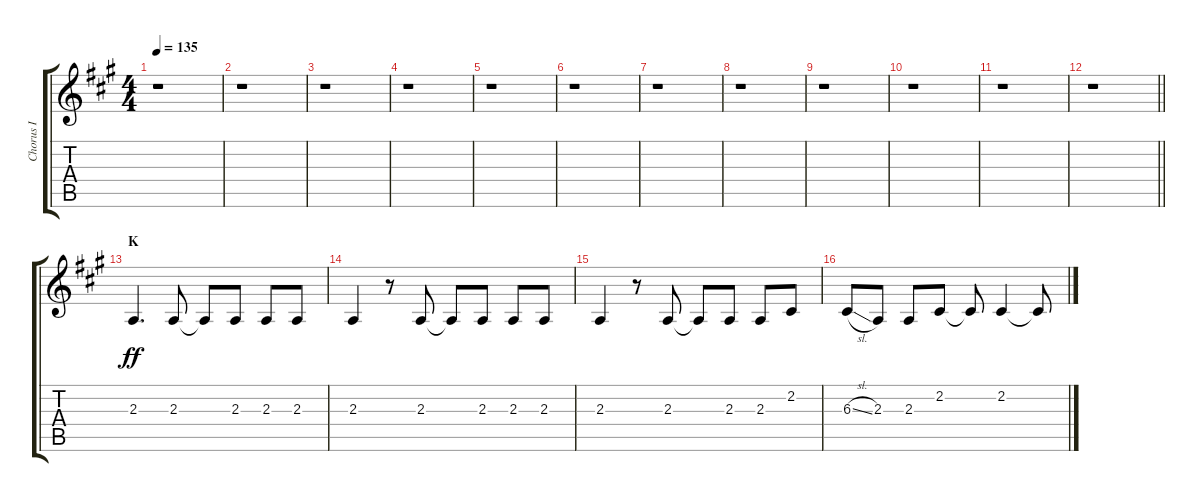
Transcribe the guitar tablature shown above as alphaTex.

\track ("Chorus I" "Chorus I") {instrument voiceoohs}
\staff {score tabs}
\tuning (E4 B3 G3 D3 A2 E2) {hide}
\ts (4 4)
\tempo 135
\clef g2
\ks a
r.1{dy ff} |
r.1 |
r.1 |
r.1 |
r.1 |
r.1 |
r.1 |
r.1 |
r.1 |
r.1 |
r.1 |
\barLineRight lightlight
r.1 |
\section ("" "K")
2.3.4{d} 2.3.8 2.3{t}.8 2.3.8 2.3.8 2.3.8 |
2.3.4 r.8 2.3.8 2.3{t}.8 2.3.8 2.3.8 2.3.8 |
2.3.4 r.8 2.3.8 2.3{t}.8 2.3.8 2.3.8 2.2.8 |
6.3{sl}.8 2.3.8 2.3.8 2.2.8 2.2{t}.8 2.2.4 2.2{t}.8
